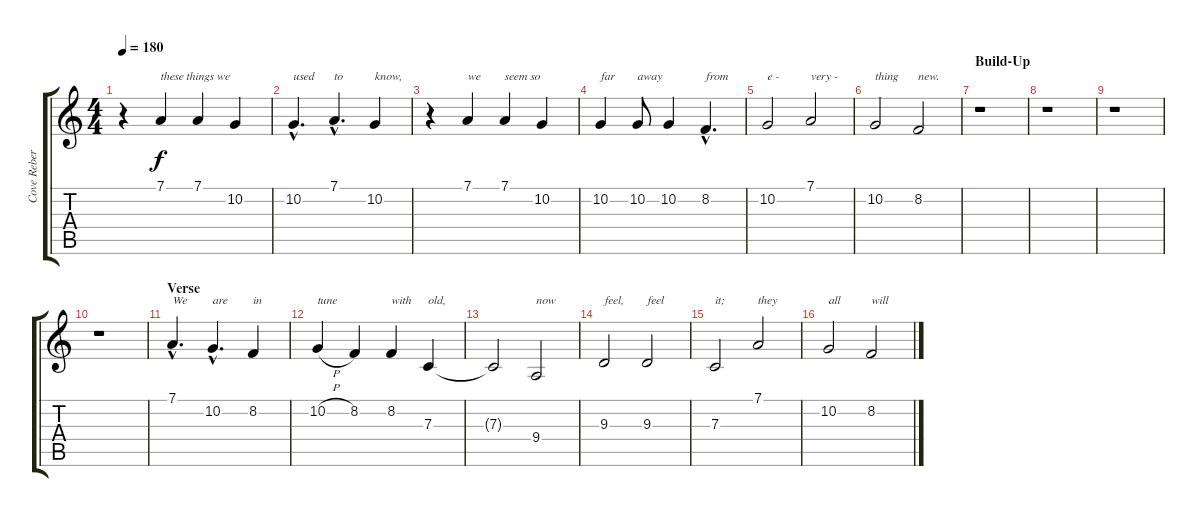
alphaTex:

\track ("Cove Reber" "Cove Reber") {instrument lead3calliope}
\staff {score tabs}
\tuning (D4 A3 F3 C3 G2 D2) {hide}
\ts (4 4)
\tempo 180
\clef g2
\ks c
r.4{dy f} 7.1.4{txt "these things we"} 7.1.4 10.2.4 |
10.2{hac}.4{d txt "used"} 7.1{hac}.4{d txt "to"} 10.2.4{txt "know,"} |
r.4 7.1.4{txt "we"} 7.1.4{txt "seem so"} 10.2.4 |
10.2.4{txt "far"} 10.2.8{txt "away"} 10.2.4 8.2{hac}.4{d txt "from"} |
10.2.2{txt "e - "} 7.1.2{txt "very -"} |
10.2.2{txt "thing"} 8.2.2{txt "new."} |
\section ("" "Build-Up")
r.1 |
r.1 |
r.1 |
r.1 |
\section ("" "Verse")
7.1{hac}.4{d txt "We"} 10.2{hac}.4{d txt "are"} 8.2.4{txt "in"} |
10.2{h}.4{txt "tune"} 8.2.4 8.2.4{txt "with"} 7.3.4{txt "old,"} |
7.3{t}.2 9.4.2{txt "now"} |
9.3.2{txt "feel,"} 9.3.2{txt "feel"} |
7.3.2{txt "it;"} 7.1.2{txt "they"} |
10.2.2{txt "all"} 8.2.2{txt "will"}
